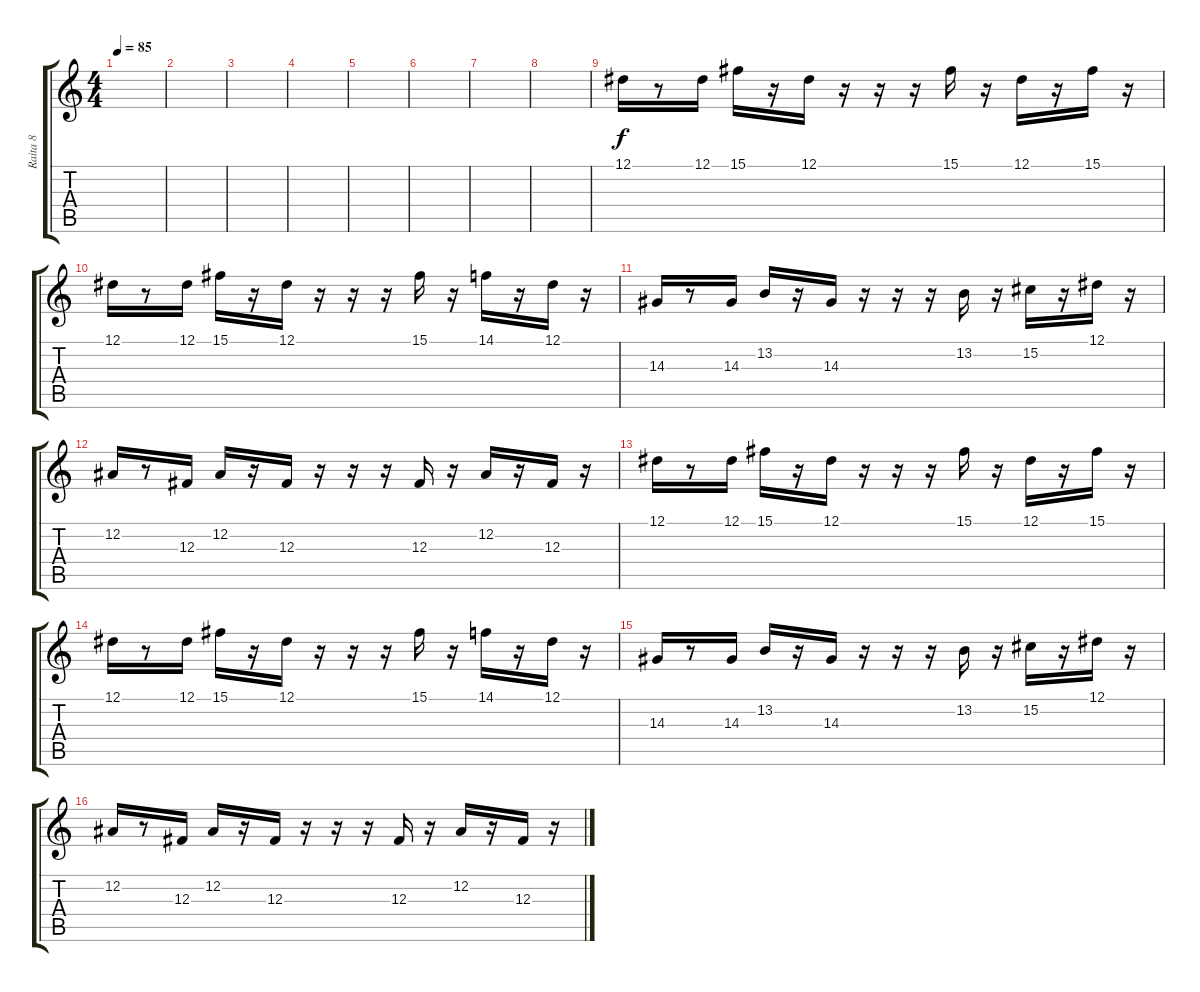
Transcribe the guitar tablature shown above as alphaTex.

\track ("Raita 8" "Raita 8") {instrument whistle}
\staff {score tabs}
\tuning (Eb4 Bb3 Gb3 Db3 Ab2 Eb2) {hide}
\ts (4 4)
\tempo 85
\clef g2
\ks c
|
|
|
|
|
|
|
|
12.1.16 r.8 12.1.16 15.1.16 r.16 12.1.16 r.16 r.16 r.16 15.1.16 r.16 12.1.16 r.16 15.1.16 r.16 |
12.1.16 r.8 12.1.16 15.1.16 r.16 12.1.16 r.16 r.16 r.16 15.1.16 r.16 14.1.16 r.16 12.1.16 r.16 |
14.3.16 r.8 14.3.16 13.2.16 r.16 14.3.16 r.16 r.16 r.16 13.2.16 r.16 15.2.16 r.16 12.1.16 r.16 |
12.2.16 r.8 12.3.16 12.2.16 r.16 12.3.16 r.16 r.16 r.16 12.3.16 r.16 12.2.16 r.16 12.3.16 r.16 |
12.1.16 r.8 12.1.16 15.1.16 r.16 12.1.16 r.16 r.16 r.16 15.1.16 r.16 12.1.16 r.16 15.1.16 r.16 |
12.1.16 r.8 12.1.16 15.1.16 r.16 12.1.16 r.16 r.16 r.16 15.1.16 r.16 14.1.16 r.16 12.1.16 r.16 |
14.3.16 r.8 14.3.16 13.2.16 r.16 14.3.16 r.16 r.16 r.16 13.2.16 r.16 15.2.16 r.16 12.1.16 r.16 |
12.2.16 r.8 12.3.16 12.2.16 r.16 12.3.16 r.16 r.16 r.16 12.3.16 r.16 12.2.16 r.16 12.3.16 r.16
